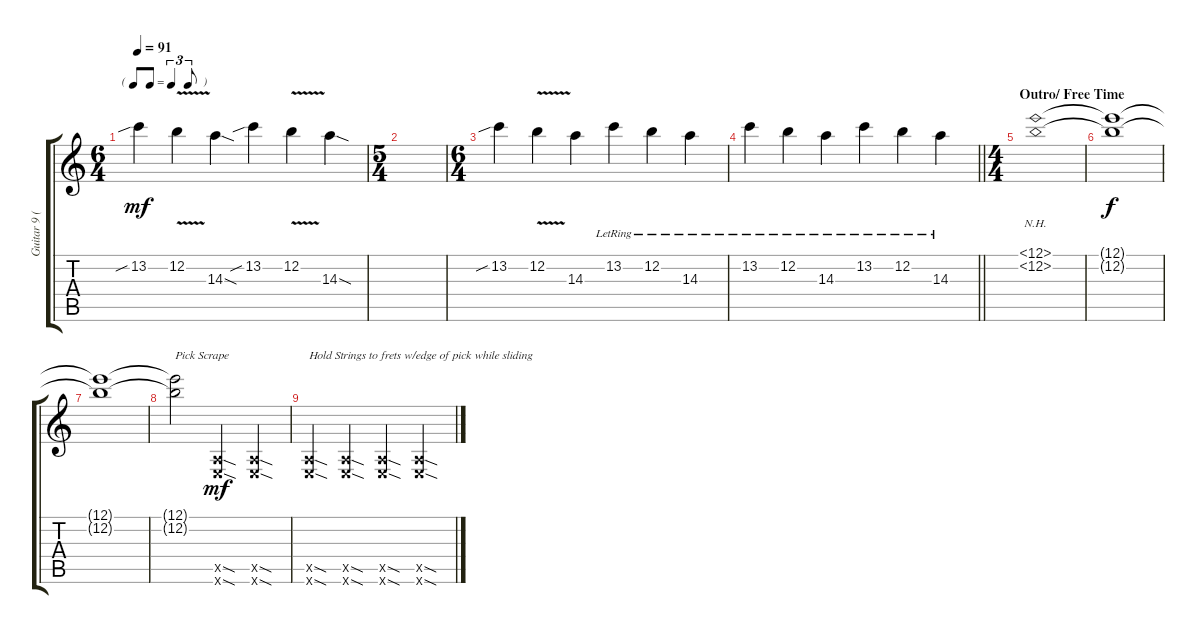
\track ("Guitar 9 (Dist)" "Guitar 9 (") {instrument distortionguitar}
\staff {score tabs}
\tuning (E4 B3 G3 D3 A2 E2) {hide}
\ts (6 4)
\tf triplet8th
\tempo 91
\clef g2
\ks c
13.2{sib}.4{dy mf} 12.2{v}.4 14.3{sod}.4 13.2{sib}.4 12.2{v}.4 14.3{sod}.4 |
\ts (5 4)
|
\ts (6 4)
13.2{sib}.4 12.2{v}.4 14.3.4 13.2{lr}.4 12.2{lr}.4 14.3{lr}.4 |
\barLineRight lightlight
13.2{lr}.4 12.2{lr}.4 14.3{lr}.4 13.2{lr}.4 12.2{lr}.4 14.3{lr}.4 |
\ts (4 4)
\section ("" "Outro/ Free Time")
(12.1{nh} 12.2{nh}).1 |
(12.1{t} 12.2{t}).1{dy f} |
(12.1{t} 12.2{t}).1 |
(12.1{t} 12.2{t}).2{txt "Pick Scrape"} (0.5{sod x} 0.6{sod x}).4{dy mf} (0.5{sod x} 0.6{sod x}).4 |
(0.5{sod x} 0.6{sod x}).4{txt "Hold Strings to frets w/edge of pick while sliding"} (0.5{sod x} 0.6{sod x}).4 (0.5{sod x} 0.6{sod x}).4 (0.5{sod x} 0.6{sod x}).4
